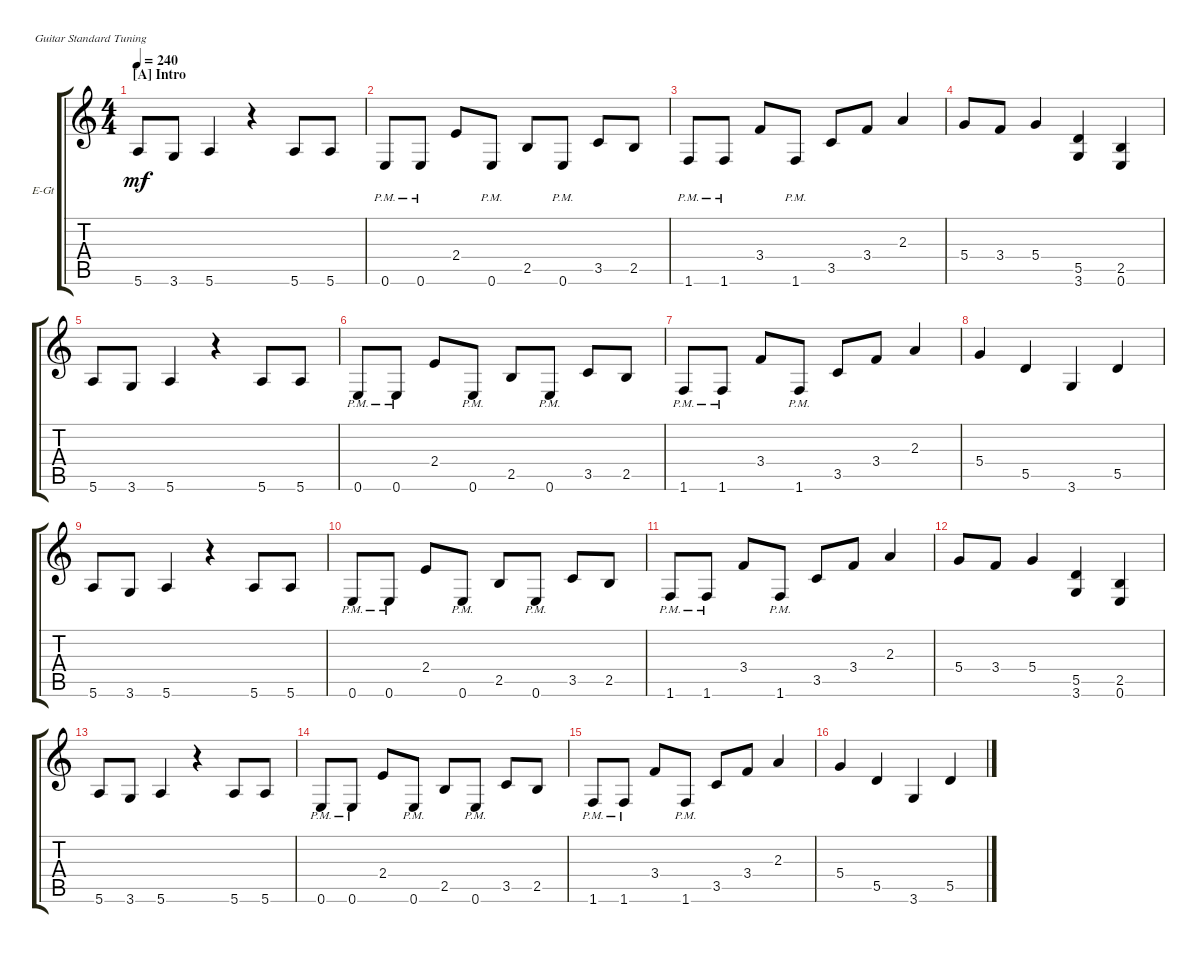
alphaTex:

\defaultSystemsLayout 4
\bracketExtendMode groupsimilarinstruments
\firstSystemTrackNameOrientation horizontal
\otherSystemsTrackNameOrientation horizontal
\track ("Rhythm Main" "E-Gt") {instrument distortionguitar}
\staff {score tabs}
\tuning (E4 B3 G3 D3 A2 E2)
\ts (4 4)
\section ("A" "Intro")
\tempo 240
\clef g2
\scale
0.485477
\ks c
5.6.8{dy mf instrument distortionguitar} 3.6.8 5.6.4 r.4 5.6.8 5.6.8 |
\scale
0.257261 0.6{pm}.8 0.6{pm}.8 2.4.8 0.6{pm}.8 2.5.8 0.6{pm}.8 3.5.8 2.5.8 |
\scale
0.257261 1.6{pm}.8 1.6{pm}.8 3.4.8 1.6{pm}.8 3.5.8 3.4.8 2.3.4 |
\scale
0.333333 5.4.8 3.4.8 5.4.4 (3.6 5.5).4 (0.6 2.5).4 |
\scale
0.333333 5.6.8 3.6.8 5.6.4 r.4 5.6.8 5.6.8 |
\scale
0.333333 0.6{pm}.8 0.6{pm}.8 2.4.8 0.6{pm}.8 2.5.8 0.6{pm}.8 3.5.8 2.5.8 |
\scale
0.333333 1.6{pm}.8 1.6{pm}.8 3.4.8 1.6{pm}.8 3.5.8 3.4.8 2.3.4 |
\scale
0.333333 5.4.4 5.5.4 3.6.4 5.5.4 |
\scale
0.333333 5.6.8 3.6.8 5.6.4 r.4 5.6.8 5.6.8 |
\scale
0.333333 0.6{pm}.8 0.6{pm}.8 2.4.8 0.6{pm}.8 2.5.8 0.6{pm}.8 3.5.8 2.5.8 |
\scale
0.333333 1.6{pm}.8 1.6{pm}.8 3.4.8 1.6{pm}.8 3.5.8 3.4.8 2.3.4 |
\scale
0.333333 5.4.8 3.4.8 5.4.4 (3.6 5.5).4 (0.6 2.5).4 |
\scale
0.333333 5.6.8 3.6.8 5.6.4 r.4 5.6.8 5.6.8 |
\scale
0.333333 0.6{pm}.8 0.6{pm}.8 2.4.8 0.6{pm}.8 2.5.8 0.6{pm}.8 3.5.8 2.5.8 |
\scale
0.333333 1.6{pm}.8 1.6{pm}.8 3.4.8 1.6{pm}.8 3.5.8 3.4.8 2.3.4 |
\scale
0.333333 5.4.4 5.5.4 3.6.4 5.5.4
